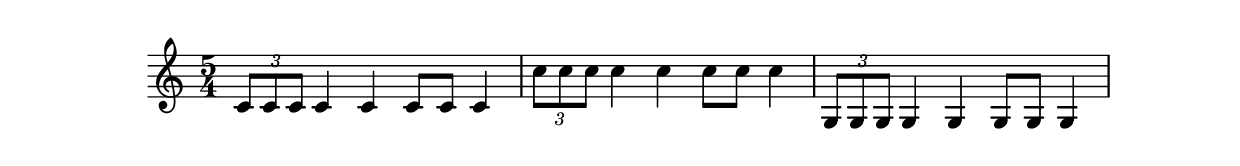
\version "2.17.11"

\header {
  lsrtags = "pitches, real-music, really-cool, scheme-language"

  texidoc = "
In music that contains many occurrences of the same sequence of notes
at different pitches, the following music function may prove useful.
It takes a note, of which only the pitch is used.   This example
creates the rhythm used throughout Mars, from Gustav Holst's The
Planets.

"
  doctitle = "Creating a sequence of notes on various pitches"
}

rhythm =
#(define-music-function (parser location p) (ly:pitch?)
   "Make the rhythm in Mars (the Planets) at the given pitch"
  #{ \tuplet 3/2 { $p 8 $p $p } $p 4 $p $p 8 $p $p 4 #})

\new Staff {
  \time 5/4
  \rhythm c'
  \rhythm c''
  \rhythm g
}
